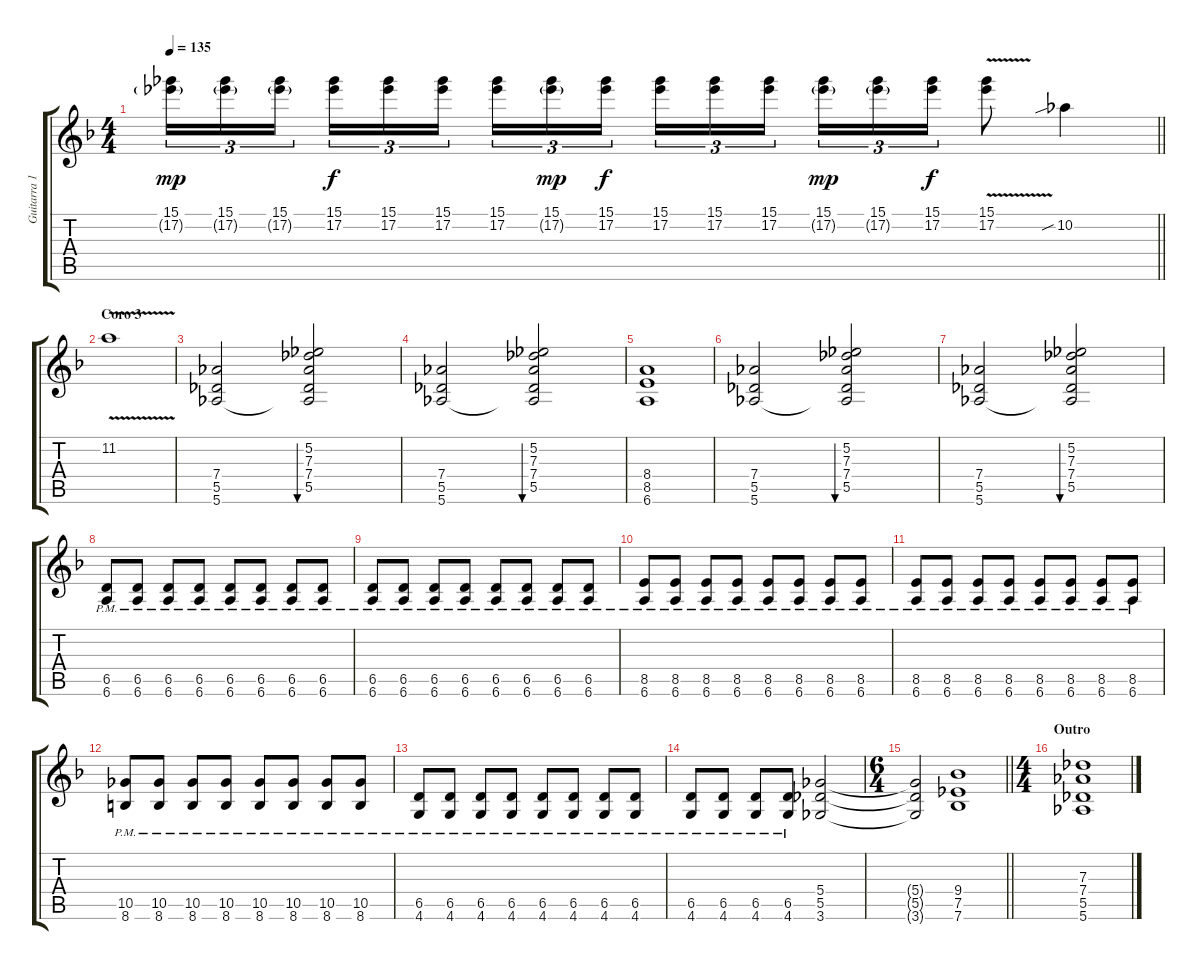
\track ("Guitarra 1" "Guitarra 1") {instrument electricguitarjazz}
\staff {score tabs}
\tuning (Eb4 Bb3 Gb3 Db3 Ab2 Eb2) {hide}
\ts (4 4)
\tempo 135
\clef g2
\barLineRight lightlight
\ks dminor
(15.1 17.2{g}).16{tu (3 2) dy mp} (15.1 17.2{g}).16{tu (3 2)} (15.1 17.2{g}).16{tu (3 2) beam splitsecondary} (15.1 17.2).16{tu (3 2) dy f} (15.1 17.2).16{tu (3 2)} (15.1 17.2).16{tu (3 2)} (15.1 17.2).16{tu (3 2)} (15.1 17.2{g}).16{tu (3 2) dy mp} (15.1 17.2).16{tu (3 2) dy f beam splitsecondary} (15.1 17.2).16{tu (3 2)} (15.1 17.2).16{tu (3 2)} (15.1 17.2).16{tu (3 2)} (15.1 17.2{g}).16{tu (3 2) dy mp} (15.1 17.2{g}).16{tu (3 2)} (15.1 17.2).16{tu (3 2) dy f} (15.1{v} 17.2{v}).8 10.2{sib}.4 |
\section ("" "Coro 3")
11.2{v}.1 |
(7.4 5.5 5.6).2 (5.2 7.3 7.4 5.5 5.6{t}).2{bu 60} |
(7.4 5.5 5.6).2 (5.2 7.3 7.4 5.5 5.6{t}).2{bu 60} |
(8.4 8.5 6.6).1 |
(7.4 5.5 5.6).2 (5.2 7.3 7.4 5.5 5.6{t}).2{bu 60} |
(7.4 5.5 5.6).2 (5.2 7.3 7.4 5.5 5.6{t}).2{bu 60} |
(6.5{pm} 6.6{pm}).8 (6.5{pm} 6.6{pm}).8 (6.5{pm} 6.6{pm}).8 (6.5{pm} 6.6{pm}).8 (6.5{pm} 6.6{pm}).8 (6.5{pm} 6.6{pm}).8 (6.5{pm} 6.6{pm}).8 (6.5{pm} 6.6{pm}).8 |
(6.5{pm} 6.6{pm}).8 (6.5{pm} 6.6{pm}).8 (6.5{pm} 6.6{pm}).8 (6.5{pm} 6.6{pm}).8 (6.5{pm} 6.6{pm}).8 (6.5{pm} 6.6{pm}).8 (6.5{pm} 6.6{pm}).8 (6.5{pm} 6.6{pm}).8 |
(8.5{pm} 6.6{pm}).8 (8.5{pm} 6.6{pm}).8 (8.5{pm} 6.6{pm}).8 (8.5{pm} 6.6{pm}).8 (8.5{pm} 6.6{pm}).8 (8.5{pm} 6.6{pm}).8 (8.5{pm} 6.6{pm}).8 (8.5{pm} 6.6{pm}).8 |
(8.5{pm} 6.6{pm}).8 (8.5{pm} 6.6{pm}).8 (8.5{pm} 6.6{pm}).8 (8.5{pm} 6.6{pm}).8 (8.5{pm} 6.6{pm}).8 (8.5{pm} 6.6{pm}).8 (8.5{pm} 6.6{pm}).8 (8.5{pm} 6.6{pm}).8 |
(10.5{pm} 8.6{pm}).8 (10.5{pm} 8.6{pm}).8 (10.5{pm} 8.6{pm}).8 (10.5{pm} 8.6{pm}).8 (10.5{pm} 8.6{pm}).8 (10.5{pm} 8.6{pm}).8 (10.5{pm} 8.6{pm}).8 (10.5{pm} 8.6{pm}).8 |
(6.5{pm} 4.6{pm}).8 (6.5{pm} 4.6{pm}).8 (6.5{pm} 4.6{pm}).8 (6.5{pm} 4.6{pm}).8 (6.5{pm} 4.6{pm}).8 (6.5{pm} 4.6{pm}).8 (6.5{pm} 4.6{pm}).8 (6.5{pm} 4.6{pm}).8 |
(6.5{pm} 4.6{pm}).8 (6.5{pm} 4.6{pm}).8 (6.5{pm} 4.6{pm}).8 (6.5{pm} 4.6{pm}).8 (5.4 5.5 3.6).2 |
\ts (6 4)
\barLineRight lightlight
(5.4{t} 5.5{t} 3.6{t}).2 (9.4 7.5 7.6).1 |
\ts (4 4)
\section ("" "Outro")
(7.3 7.4 5.5 5.6).1
